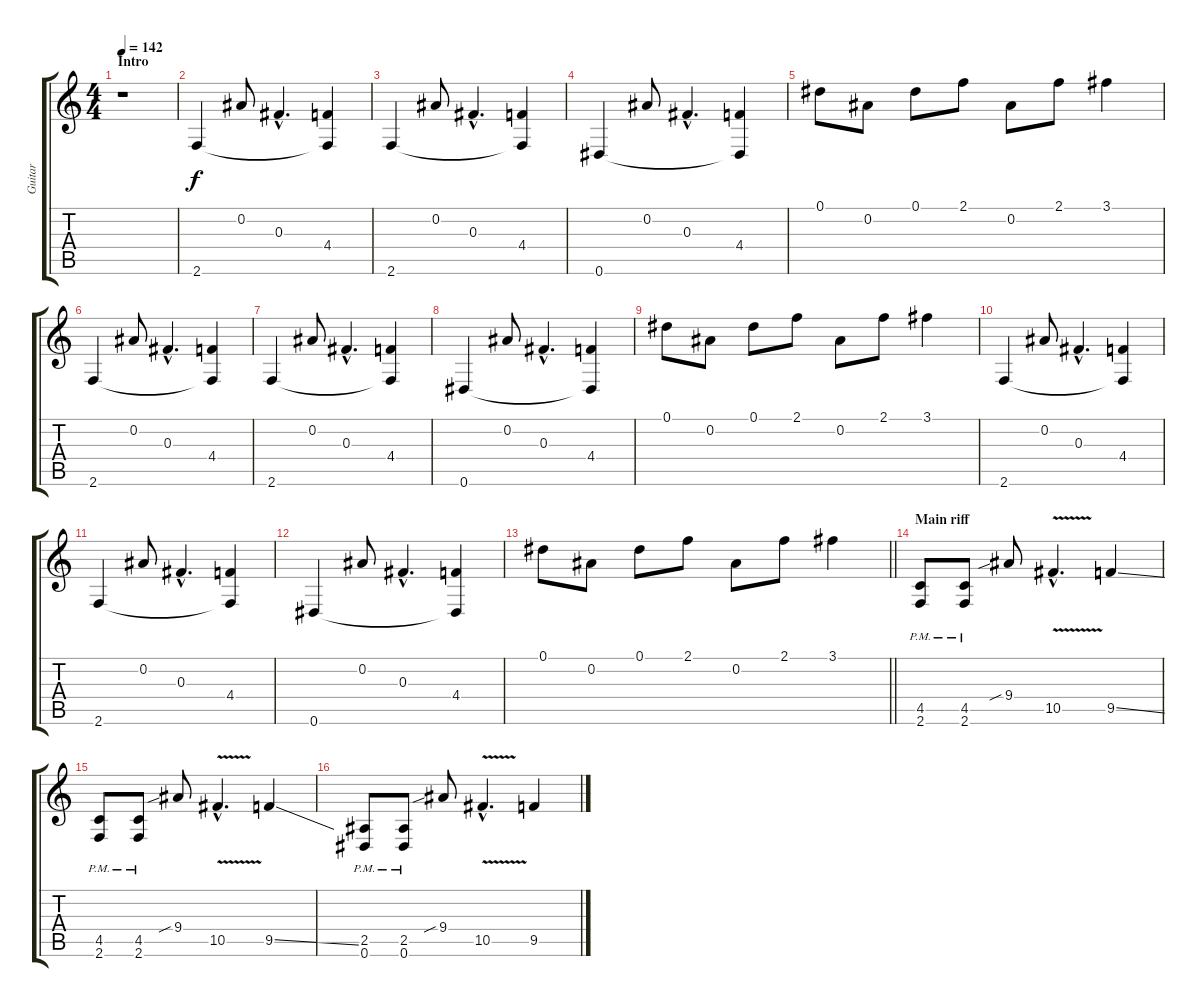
\track ("Guitar" "Guitar") {instrument distortionguitar}
\staff {score tabs}
\tuning (Eb4 Bb3 Gb3 Db3 Ab2 Eb2) {hide}
\ts (4 4)
\section ("" "Intro")
\tempo 142
\clef g2
\ks c
r.1{dy f instrument distortionguitar} |
2.6.4{instrument electricguitarclean} 0.2.8 0.3{hac}.4{d} (4.4 2.6{t}).4 |
2.6.4 0.2.8 0.3{hac}.4{d} (4.4 2.6{t}).4 |
0.6.4 0.2.8 0.3{hac}.4{d} (4.4 0.6{t}).4 |
0.1.8 0.2.8 0.1.8 2.1.8 0.2.8 2.1.8 3.1.4 |
2.6.4 0.2.8 0.3{hac}.4{d} (4.4 2.6{t}).4 |
2.6.4 0.2.8 0.3{hac}.4{d} (4.4 2.6{t}).4 |
0.6.4 0.2.8 0.3{hac}.4{d} (4.4 0.6{t}).4 |
0.1.8 0.2.8 0.1.8 2.1.8 0.2.8 2.1.8 3.1.4 |
2.6.4 0.2.8 0.3{hac}.4{d} (4.4 2.6{t}).4 |
2.6.4 0.2.8 0.3{hac}.4{d} (4.4 2.6{t}).4 |
0.6.4 0.2.8 0.3{hac}.4{d} (4.4 0.6{t}).4 |
\barLineRight lightlight
0.1.8 0.2.8 0.1.8 2.1.8 0.2.8 2.1.8 3.1.4 |
\section ("" "Main riff")
(4.5{pm} 2.6{pm}).8{instrument distortionguitar} (4.5{pm} 2.6{pm}).8 9.4{sib}.8 10.5{v hac}.4{d} 9.5{ss}.4 |
(4.5{pm} 2.6{pm}).8 (4.5{pm} 2.6{pm}).8 9.4{sib}.8 10.5{v hac}.4{d} 9.5{ss}.4 |
(2.5{pm} 0.6{pm}).8 (2.5{pm} 0.6{pm}).8 9.4{sib}.8 10.5{v hac}.4{d} 9.5.4
